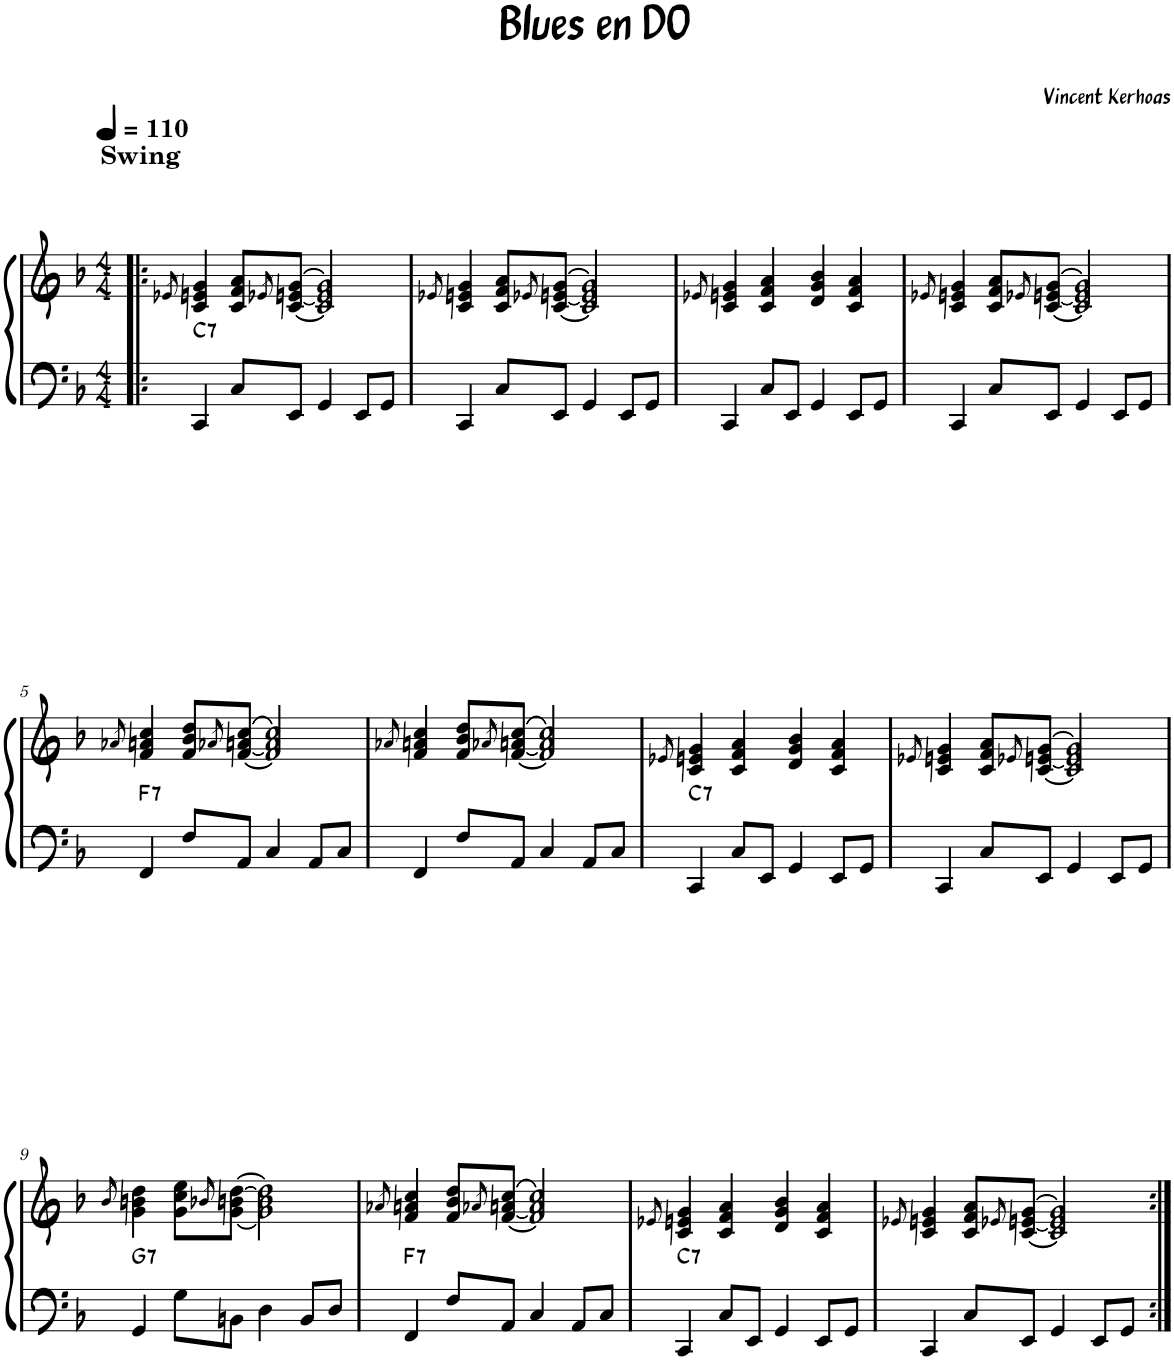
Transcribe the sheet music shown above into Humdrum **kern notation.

**kern	**kern	**harte
*part1	*part1	*part1
*staff2	*staff1	*
*I"Piano	*	*
*I'Pno.	*	*
*clefF4	*clefG2	*
*k[b-]	*k[b-]	*
*M4/4	*M4/4	*
*MM110	*MM110	*
=1!|:	=1!|:	=1!|:
.	8qe-X/	.
!	!LO:TX:a:B:t=Swing	!LO:H:kt=7
4CC/	4c/ 4en/ 4g/	C:7
8C/L	8c/ 8f/ 8a/L	.
.	8qe-X/	.
8EE/J	[8c/ [8en/ [8g/J	.
4GG/	2c/] 2e/] 2g/]	.
8EE/L	.	.
8GG/J	.	.
=2	=2	=2
.	8qe-X/	.
4CC/	4c/ 4en/ 4g/	.
8C/L	8c/ 8f/ 8a/L	.
.	8qe-X/	.
8EE/J	[8c/ [8en/ [8g/J	.
4GG/	2c/] 2e/] 2g/]	.
8EE/L	.	.
8GG/J	.	.
=3	=3	=3
.	8qe-X/	.
4CC/	4c/ 4en/ 4g/	.
8C/L	4c/ 4f/ 4a/	.
8EE/J	.	.
4GG/	4d/ 4g/ 4b-/	.
8EE/L	4c/ 4f/ 4a/	.
8GG/J	.	.
=4	=4	=4
.	8qe-X/	.
4CC/	4c/ 4en/ 4g/	.
8C/L	8c/ 8f/ 8a/L	.
.	8qe-X/	.
8EE/J	[8c/ [8en/ [8g/J	.
4GG/	2c/] 2e/] 2g/]	.
8EE/L	.	.
8GG/J	.	.
!!LO:LB:g=z
=5	=5	=5
.	8qa-X/	.
!	!	!LO:H:kt=7
4FF/	4f/ 4an/ 4cc/	F:7
8F/L	8f/ 8b-/ 8dd/L	.
.	8qa-X/	.
8AA/J	[8f/ [8an/ [8cc/J	.
4C/	2f/] 2a/] 2cc/]	.
8AA/L	.	.
8C/J	.	.
=6	=6	=6
.	8qa-X/	.
4FF/	4f/ 4an/ 4cc/	.
8F/L	8f/ 8b-/ 8dd/L	.
.	8qa-X/	.
8AA/J	[8f/ [8an/ [8cc/J	.
4C/	2f/] 2a/] 2cc/]	.
8AA/L	.	.
8C/J	.	.
=7	=7	=7
.	8qe-X/	.
!	!	!LO:H:kt=7
4CC/	4c/ 4en/ 4g/	C:7
8C/L	4c/ 4f/ 4a/	.
8EE/J	.	.
4GG/	4d/ 4g/ 4b-/	.
8EE/L	4c/ 4f/ 4a/	.
8GG/J	.	.
=8	=8	=8
.	8qe-X/	.
4CC/	4c/ 4en/ 4g/	.
8C/L	8c/ 8f/ 8a/L	.
.	8qe-X/	.
8EE/J	[8c/ [8en/ [8g/J	.
4GG/	2c/] 2e/] 2g/]	.
8EE/L	.	.
8GG/J	.	.
!!LO:LB:g=z
=9	=9	=9
.	8qb-/	.
!	!	!LO:H:kt=7
4GG/	4g\ 4bn\ 4dd\	G:7
8G\L	8g\ 8cc\ 8ee\L	.
.	8qb-X/	.
8BBn\J	[8g\ [8bn\ [8dd\J	.
4D\	2g\] 2b\] 2dd\]	.
8BB/L	.	.
8D/J	.	.
=10	=10	=10
.	8qa-X/	.
!	!	!LO:H:kt=7
4FF/	4f/ 4an/ 4cc/	F:7
8F/L	8f/ 8b-/ 8dd/L	.
.	8qa-X/	.
8AA/J	[8f/ [8an/ [8cc/J	.
4C/	2f/] 2a/] 2cc/]	.
8AA/L	.	.
8C/J	.	.
=11	=11	=11
.	8qe-X/	.
!	!	!LO:H:kt=7
4CC/	4c/ 4en/ 4g/	C:7
8C/L	4c/ 4f/ 4a/	.
8EE/J	.	.
4GG/	4d/ 4g/ 4b-/	.
8EE/L	4c/ 4f/ 4a/	.
8GG/J	.	.
=12	=12	=12
.	8qe-X/	.
4CC/	4c/ 4en/ 4g/	.
8C/L	8c/ 8f/ 8a/L	.
.	8qe-X/	.
8EE/J	[8c/ [8en/ [8g/J	.
4GG/	2c/] 2e/] 2g/]	.
8EE/L	.	.
8GG/J	.	.
=:|!	=:|!	=:|!
*-	*-	*-
